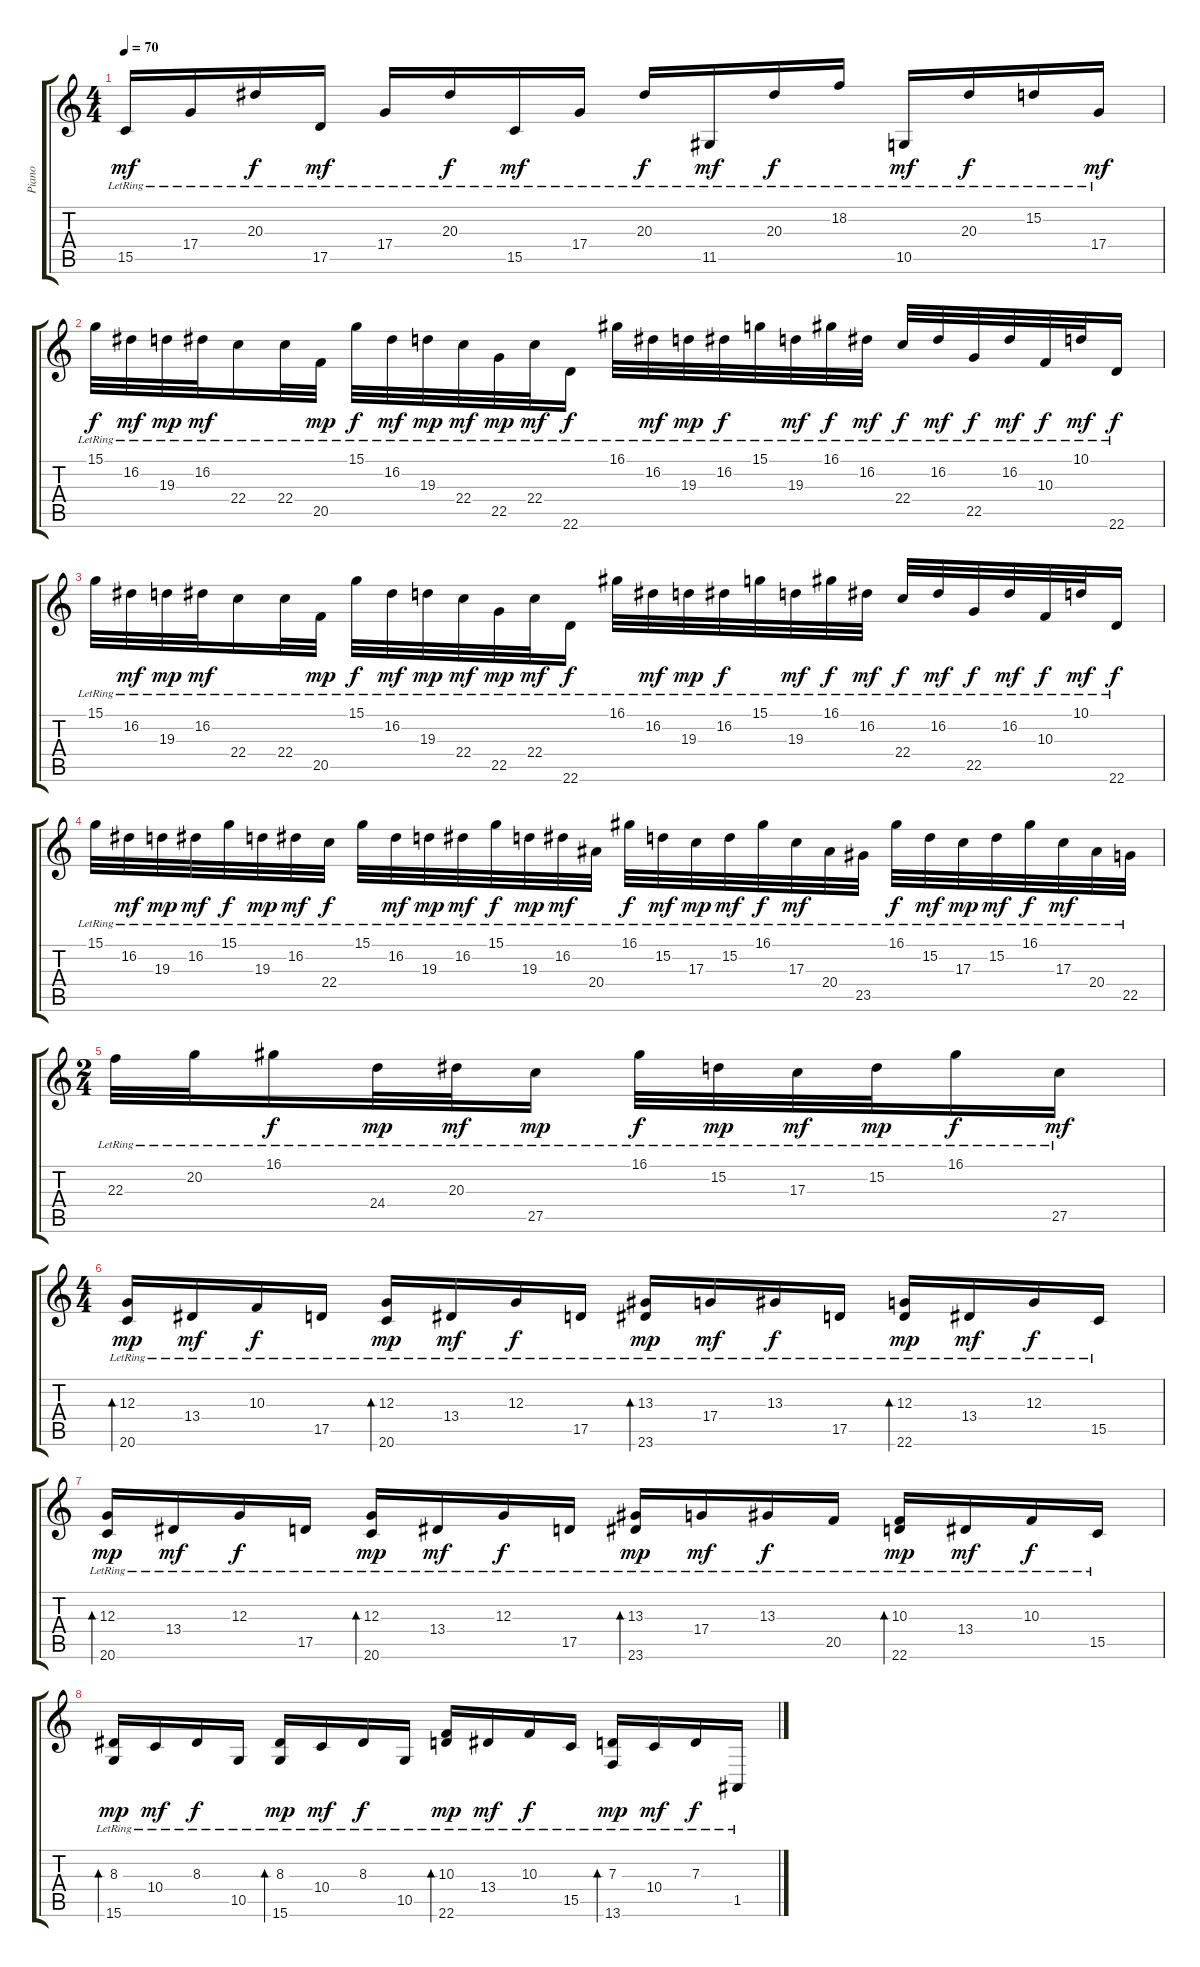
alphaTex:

\track ("Piano" "Piano") {instrument acousticgrandpiano}
\staff {score tabs}
\tuning (E4 B3 G3 D3 A2 E2) {hide}
\ts (4 4)
\tempo 70
\clef g2
\ks c
15.5{lr}.16{dy mf} 17.4{lr}.16 20.3{lr}.16{dy f} 17.5{lr}.16{dy mf} 17.4{lr}.16 20.3{lr}.16{dy f} 15.5{lr}.16{dy mf} 17.4{lr}.16 20.3{lr}.16{dy f} 11.5{lr}.16{dy mf} 20.3{lr}.16{dy f} 18.2{lr}.16 10.5{lr}.16{dy mf} 20.3{lr}.16{dy f} 15.2{lr}.16 17.4{lr}.16{dy mf} |
15.1{lr}.32{dy f} 16.2{lr}.32{dy mf} 19.3{lr}.32{dy mp} 16.2{lr}.32{dy mf} 22.4{lr}.16 22.4{lr}.32 20.5{lr}.32{dy mp} 15.1{lr}.32{dy f} 16.2{lr}.32{dy mf} 19.3{lr}.32{dy mp} 22.4{lr}.32{dy mf} 22.5{lr}.32{dy mp} 22.4{lr}.32{dy mf} 22.6{lr}.16{dy f} 16.1{lr}.32 16.2{lr}.32{dy mf} 19.3{lr}.32{dy mp} 16.2{lr}.32{dy f} 15.1{lr}.32 19.3{lr}.32{dy mf} 16.1{lr}.32{dy f} 16.2{lr}.32{dy mf} 22.4{lr}.32{dy f} 16.2{lr}.32{dy mf} 22.5{lr}.32{dy f} 16.2{lr}.32{dy mf} 10.3{lr}.32{dy f} 10.1{lr}.32{dy mf} 22.6{lr}.16{dy f} |
15.1{lr}.32 16.2{lr}.32{dy mf} 19.3{lr}.32{dy mp} 16.2{lr}.32{dy mf} 22.4{lr}.16 22.4{lr}.32 20.5{lr}.32{dy mp} 15.1{lr}.32{dy f} 16.2{lr}.32{dy mf} 19.3{lr}.32{dy mp} 22.4{lr}.32{dy mf} 22.5{lr}.32{dy mp} 22.4{lr}.32{dy mf} 22.6{lr}.16{dy f} 16.1{lr}.32 16.2{lr}.32{dy mf} 19.3{lr}.32{dy mp} 16.2{lr}.32{dy f} 15.1{lr}.32 19.3{lr}.32{dy mf} 16.1{lr}.32{dy f} 16.2{lr}.32{dy mf} 22.4{lr}.32{dy f} 16.2{lr}.32{dy mf} 22.5{lr}.32{dy f} 16.2{lr}.32{dy mf} 10.3{lr}.32{dy f} 10.1{lr}.32{dy mf} 22.6{lr}.16{dy f} |
15.1{lr}.32 16.2{lr}.32{dy mf} 19.3{lr}.32{dy mp} 16.2{lr}.32{dy mf} 15.1{lr}.32{dy f} 19.3{lr}.32{dy mp} 16.2{lr}.32{dy mf} 22.4{lr}.32{dy f} 15.1{lr}.32 16.2{lr}.32{dy mf} 19.3{lr}.32{dy mp} 16.2{lr}.32{dy mf} 15.1{lr}.32{dy f} 19.3{lr}.32{dy mp} 16.2{lr}.32{dy mf} 20.4{lr}.32 16.1{lr}.32{dy f} 15.2{lr}.32{dy mf} 17.3{lr}.32{dy mp} 15.2{lr}.32{dy mf} 16.1{lr}.32{dy f} 17.3{lr}.32{dy mf} 20.4{lr}.32 23.5{lr}.32 16.1{lr}.32{dy f} 15.2{lr}.32{dy mf} 17.3{lr}.32{dy mp} 15.2{lr}.32{dy mf} 16.1{lr}.32{dy f} 17.3{lr}.32{dy mf} 20.4{lr}.32 22.5{lr}.32 |
\ts (2 4)
22.3{lr}.32 20.2{lr}.32 16.1{lr}.16{dy f} 24.4{lr}.32{dy mp} 20.3{lr}.32{dy mf} 27.5{lr}.16{dy mp} 16.1{lr}.32{dy f} 15.2{lr}.32{dy mp} 17.3{lr}.32{dy mf} 15.2{lr}.32{dy mp} 16.1{lr}.16{dy f} 27.5{lr}.16{dy mf} |
\ts (4 4)
(12.3{lr} 20.6{lr}).16{bd 60 dy mp} 13.4{lr}.16{dy mf} 10.3{lr}.16{dy f} 17.5{lr}.16 (12.3{lr} 20.6{lr}).16{bd 60 dy mp} 13.4{lr}.16{dy mf} 12.3{lr}.16{dy f} 17.5{lr}.16 (13.3{lr} 23.6{lr}).16{bd 60 dy mp} 17.4{lr}.16{dy mf} 13.3{lr}.16{dy f} 17.5{lr}.16 (12.3{lr} 22.6{lr}).16{bd 60 dy mp} 13.4{lr}.16{dy mf} 12.3{lr}.16{dy f} 15.5{lr}.16 |
(12.3{lr} 20.6{lr}).16{bd 60 dy mp} 13.4{lr}.16{dy mf} 12.3{lr}.16{dy f} 17.5{lr}.16 (12.3{lr} 20.6{lr}).16{bd 60 dy mp} 13.4{lr}.16{dy mf} 12.3{lr}.16{dy f} 17.5{lr}.16 (13.3{lr} 23.6{lr}).16{bd 60 dy mp} 17.4{lr}.16{dy mf} 13.3{lr}.16{dy f} 20.5{lr}.16 (10.3{lr} 22.6{lr}).16{bd 60 dy mp} 13.4{lr}.16{dy mf} 10.3{lr}.16{dy f} 15.5{lr}.16 |
(8.3{lr} 15.6{lr}).16{bd 60 dy mp} 10.4{lr}.16{dy mf} 8.3{lr}.16{dy f} 10.5{lr}.16 (8.3{lr} 15.6{lr}).16{bd 60 dy mp} 10.4{lr}.16{dy mf} 8.3{lr}.16{dy f} 10.5{lr}.16 (10.3{lr} 22.6{lr}).16{bd 60 dy mp} 13.4{lr}.16{dy mf} 10.3{lr}.16{dy f} 15.5{lr}.16 (7.3{lr} 13.6{lr}).16{bd 60 dy mp} 10.4{lr}.16{dy mf} 7.3{lr}.16{dy f} 1.5{lr}.16
